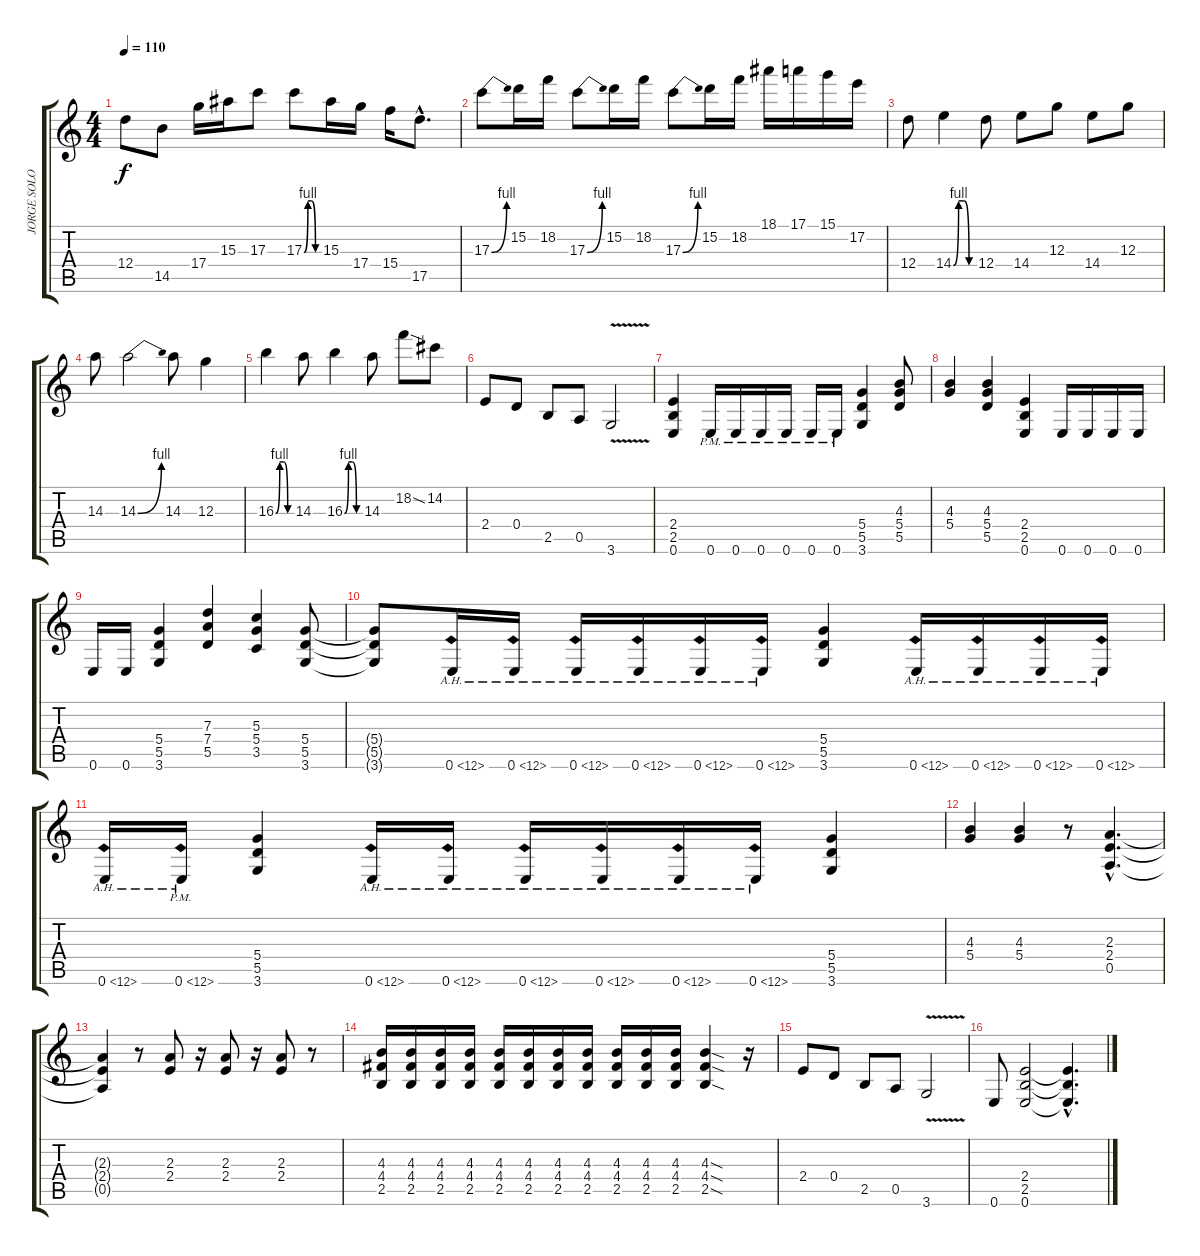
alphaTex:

\track ("JORGE SOLO" "JORGE SOLO") {instrument distortionguitar}
\staff {score tabs}
\tuning (E4 B3 G3 D3 A2 E2) {hide}
\ts (4 4)
\tempo 110
\clef g2
\ks c
12.4.8{dy f} 14.5.8 17.4.16 15.3.16 17.3.8 17.3{be (custom 0 0 15 4 30 4 45 0 60 0)}.8 15.3.16 17.4.16 15.4.16 17.5{hac}.8{d} |
17.3{be (bend 0 0 60 4)}.8 15.2.16 18.2.16 17.3{be (bend 0 0 60 4)}.8 15.2.16 18.2.16 17.3{be (bend 0 0 60 4)}.8 15.2.16 18.2.16 18.1.16 17.1.16 15.1.16 17.2.16 |
12.4.8 14.4{be (custom 0 0 15 4 30 4 45 0 60 0)}.4 12.4.8 14.4.8 12.3.8 14.4.8 12.3.8 |
14.3.8 14.3{be (bend 0 0 60 4)}.2 14.3.8 12.3.4 |
16.3{be (custom 0 0 15 4 30 4 45 0 60 0)}.4 14.3.8 16.3{be (custom 0 0 15 4 30 4 45 0 60 0)}.4 14.3.8 18.2{sod}.8 14.2.8 |
2.4.8{volume 9} 0.4.8 2.5.8 0.5.8 3.6{v}.2 |
(2.4 2.5 0.6).4 0.6{pm}.16 0.6{pm}.16 0.6{pm}.16 0.6{pm}.16 0.6{pm}.16 0.6{pm}.16 (5.4 5.5 3.6).4 (4.3 5.4 5.5).8 |
(4.3 5.4).4 (4.3 5.4 5.5).4 (2.4 2.5 0.6).4 0.6.16 0.6.16 0.6.16 0.6.16 |
0.6.16 0.6.16 (5.4 5.5 3.6).4 (7.3 7.4 5.5).4 (5.3 5.4 3.5).4 (5.4 5.5 3.6).8 |
(5.4{t} 5.5{t} 3.6{t}).8 0.6{ah 12}.16 0.6{ah 12}.16 0.6{ah 12}.16 0.6{ah 12}.16 0.6{ah 12}.16 0.6{ah 12}.16 (5.4 5.5 3.6).4 0.6{ah 12}.16 0.6{ah 12}.16 0.6{ah 12}.16 0.6{ah 12}.16 |
0.6{ah 12}.16 0.6{ah 12 pm}.16 (5.4 5.5 3.6).4 0.6{ah 12}.16 0.6{ah 12}.16 0.6{ah 12}.16 0.6{ah 12}.16 0.6{ah 12}.16 0.6{ah 12}.16 (5.4 5.5 3.6).4 |
(4.3 5.4).4 (4.3 5.4).4 r.8 (2.3{hac} 2.4{hac} 0.5{hac}).4{d} |
(2.3{t} 2.4{t} 0.5{t}).4 r.8 (2.3 2.4).8 r.16 (2.3 2.4).8 r.16 (2.3 2.4).8 r.8 |
(4.3 4.4 2.5).16 (4.3 4.4 2.5).16 (4.3 4.4 2.5).16 (4.3 4.4 2.5).16 (4.3 4.4 2.5).16 (4.3 4.4 2.5).16 (4.3 4.4 2.5).16 (4.3 4.4 2.5).16 (4.3 4.4 2.5).16 (4.3 4.4 2.5).16 (4.3 4.4 2.5).16 (4.3{sod} 4.4{sod} 2.5{sod}).4 r.16 |
2.4.8 0.4.8 2.5.8 0.5.8 3.6{v}.2 |
0.6.8 (2.4 2.5 0.6).2 (2.4{hac t} 2.5{hac t} 0.6{hac t}).4{d}
